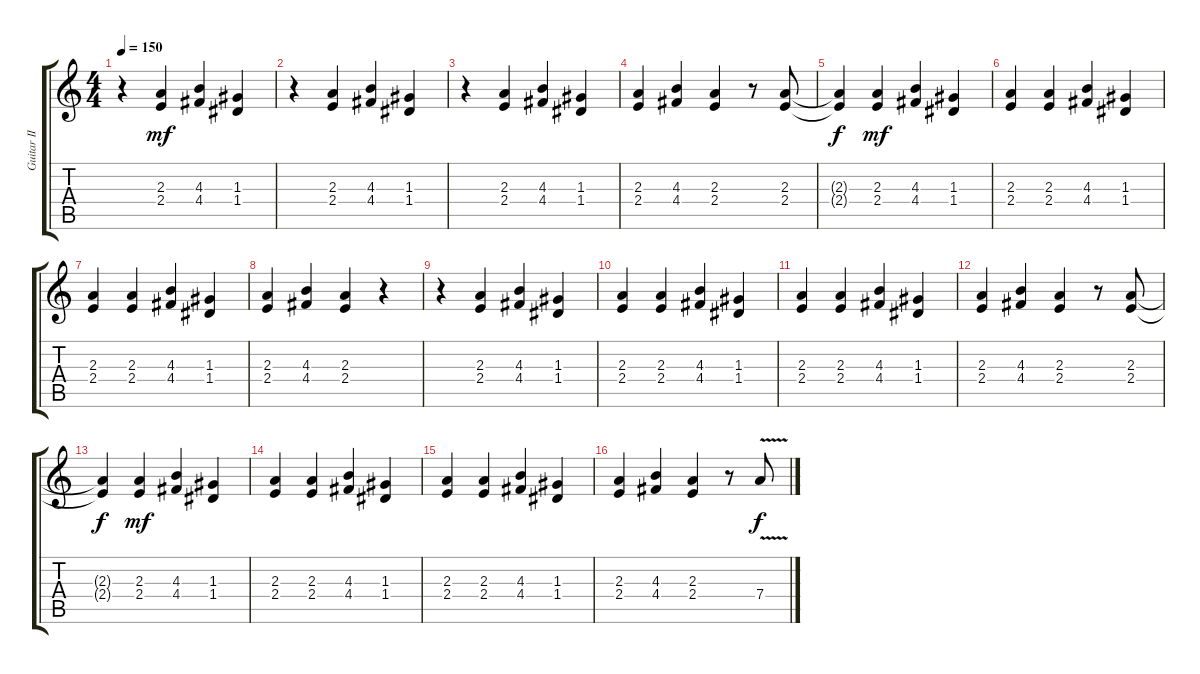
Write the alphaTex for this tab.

\track ("Guitar II" "Guitar II") {instrument distortionguitar}
\staff {score tabs}
\tuning (E4 B3 G3 D3 A2 E2) {hide}
\ts (4 4)
\tempo 150
\clef g2
\ks c
r.4{dy f} (2.3 2.4).4{dy mf} (4.3 4.4).4 (1.3 1.4).4 |
r.4 (2.3 2.4).4 (4.3 4.4).4 (1.3 1.4).4 |
r.4 (2.3 2.4).4 (4.3 4.4).4 (1.3 1.4).4 |
(2.3 2.4).4 (4.3 4.4).4 (2.3 2.4).4 r.8 (2.3 2.4).8 |
(2.3{t} 2.4{t}).4{dy f} (2.3 2.4).4{dy mf} (4.3 4.4).4 (1.3 1.4).4 |
(2.3 2.4).4 (2.3 2.4).4 (4.3 4.4).4 (1.3 1.4).4 |
(2.3 2.4).4 (2.3 2.4).4 (4.3 4.4).4 (1.3 1.4).4 |
(2.3 2.4).4 (4.3 4.4).4 (2.3 2.4).4 r.4 |
r.4 (2.3 2.4).4 (4.3 4.4).4 (1.3 1.4).4 |
(2.3 2.4).4 (2.3 2.4).4 (4.3 4.4).4 (1.3 1.4).4 |
(2.3 2.4).4 (2.3 2.4).4 (4.3 4.4).4 (1.3 1.4).4 |
(2.3 2.4).4 (4.3 4.4).4 (2.3 2.4).4 r.8 (2.3 2.4).8 |
(2.3{t} 2.4{t}).4{dy f} (2.3 2.4).4{dy mf} (4.3 4.4).4 (1.3 1.4).4 |
(2.3 2.4).4 (2.3 2.4).4 (4.3 4.4).4 (1.3 1.4).4 |
(2.3 2.4).4 (2.3 2.4).4 (4.3 4.4).4 (1.3 1.4).4 |
(2.3 2.4).4 (4.3 4.4).4 (2.3 2.4).4 r.8 7.4{v}.8{dy f}
